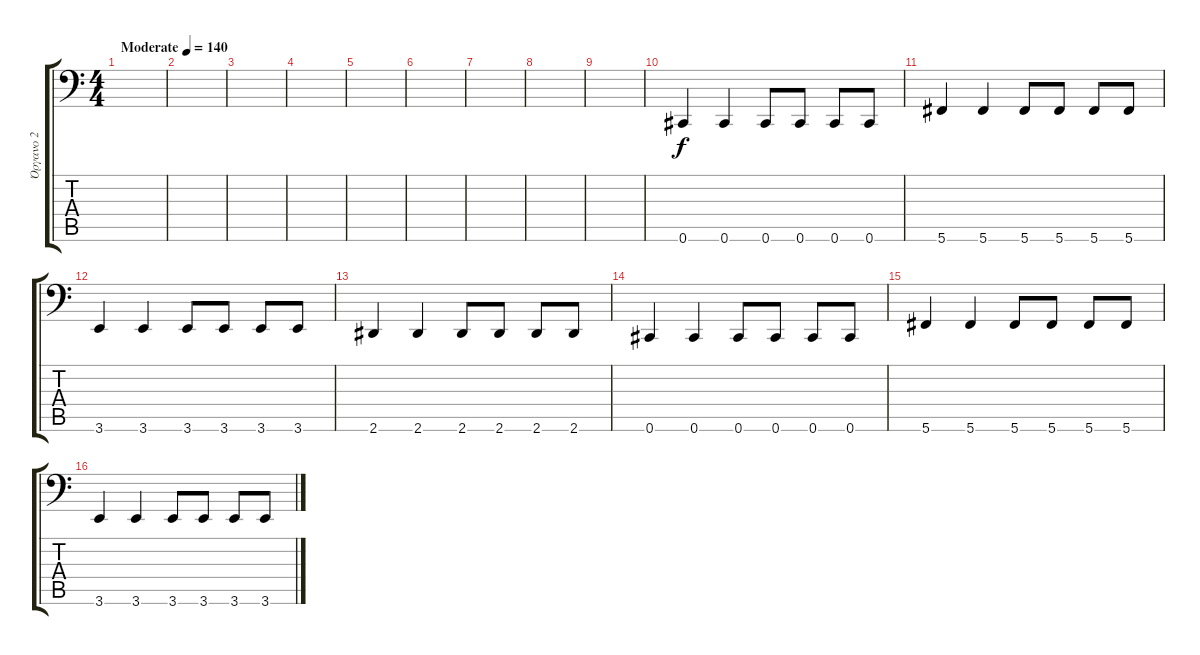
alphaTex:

\track ("Όργανο 2" "Όργανο 2") {instrument electricbassfinger}
\staff {score tabs}
\tuning (Eb3 Bb2 Gb2 Db2 Ab1 Db1) {hide}
\ts (4 4)
\tempo (140 "Moderate")
\clef f4
\ks c
|
|
|
|
|
|
|
|
|
0.6.4 0.6.4 0.6.8 0.6.8 0.6.8 0.6.8 |
5.6.4 5.6.4 5.6.8 5.6.8 5.6.8 5.6.8 |
3.6.4 3.6.4 3.6.8 3.6.8 3.6.8 3.6.8 |
2.6.4 2.6.4 2.6.8 2.6.8 2.6.8 2.6.8 |
0.6.4 0.6.4 0.6.8 0.6.8 0.6.8 0.6.8 |
5.6.4 5.6.4 5.6.8 5.6.8 5.6.8 5.6.8 |
3.6.4 3.6.4 3.6.8 3.6.8 3.6.8 3.6.8
